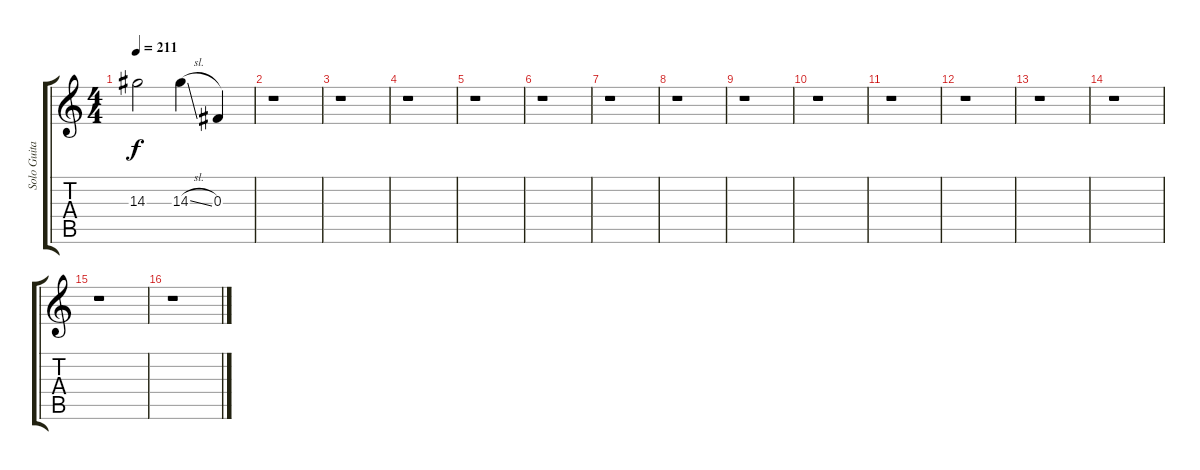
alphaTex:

\track ("Solo Guitar 1" "Solo Guita") {instrument distortionguitar}
\staff {score tabs}
\tuning (Eb4 Bb3 Gb3 Db3 Ab2 Eb2) {hide}
\ts (4 4)
\tempo 211
\clef g2
\ks c
14.3{t}.2{dy f} 14.3{sl}.4 0.3.4 |
r.1 |
r.1 |
r.1 |
r.1 |
r.1 |
r.1 |
r.1 |
r.1 |
r.1 |
r.1 |
r.1 |
r.1 |
r.1 |
r.1 |
r.1
